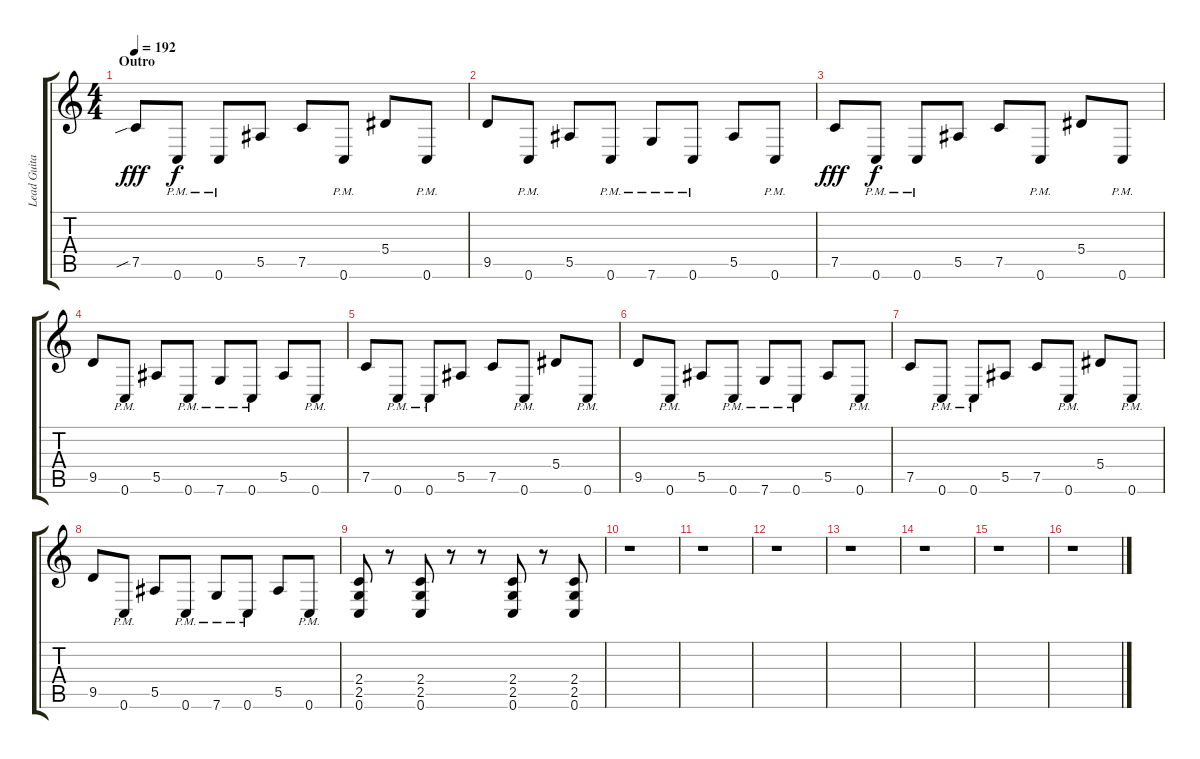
\track ("Lead Guitar 2" "Lead Guita") {instrument distortionguitar}
\staff {score tabs}
\tuning (C4 G3 Eb3 Bb2 F2 C2) {hide}
\ts (4 4)
\section ("" "Outro")
\tempo 192
\clef g2
\ks c
7.5{sib}.8{dy fff volume 16} 0.6{pm}.8{dy f} 0.6{pm}.8 5.5.8 7.5.8 0.6{pm}.8 5.4.8 0.6{pm}.8 |
9.5.8 0.6{pm}.8 5.5.8 0.6{pm}.8 7.6{pm}.8 0.6{pm}.8 5.5.8 0.6{pm}.8 |
7.5.8{dy fff} 0.6{pm}.8{dy f} 0.6{pm}.8 5.5.8 7.5.8 0.6{pm}.8 5.4.8 0.6{pm}.8 |
9.5.8 0.6{pm}.8 5.5.8 0.6{pm}.8 7.6{pm}.8 0.6{pm}.8 5.5.8 0.6{pm}.8 |
7.5.8 0.6{pm}.8 0.6{pm}.8 5.5.8 7.5.8 0.6{pm}.8 5.4.8 0.6{pm}.8 |
9.5.8 0.6{pm}.8 5.5.8 0.6{pm}.8 7.6{pm}.8 0.6{pm}.8 5.5.8 0.6{pm}.8 |
7.5.8 0.6{pm}.8 0.6{pm}.8 5.5.8 7.5.8 0.6{pm}.8 5.4.8 0.6{pm}.8 |
9.5.8 0.6{pm}.8 5.5.8 0.6{pm}.8 7.6{pm}.8 0.6{pm}.8 5.5.8 0.6{pm}.8 |
(2.4 2.5 0.6).8{volume 13} r.8 (2.4 2.5 0.6).8 r.8 r.8 (2.4 2.5 0.6).8 r.8 (2.4 2.5 0.6).8 |
r.1 |
r.1 |
r.1 |
r.1 |
r.1 |
r.1 |
r.1
